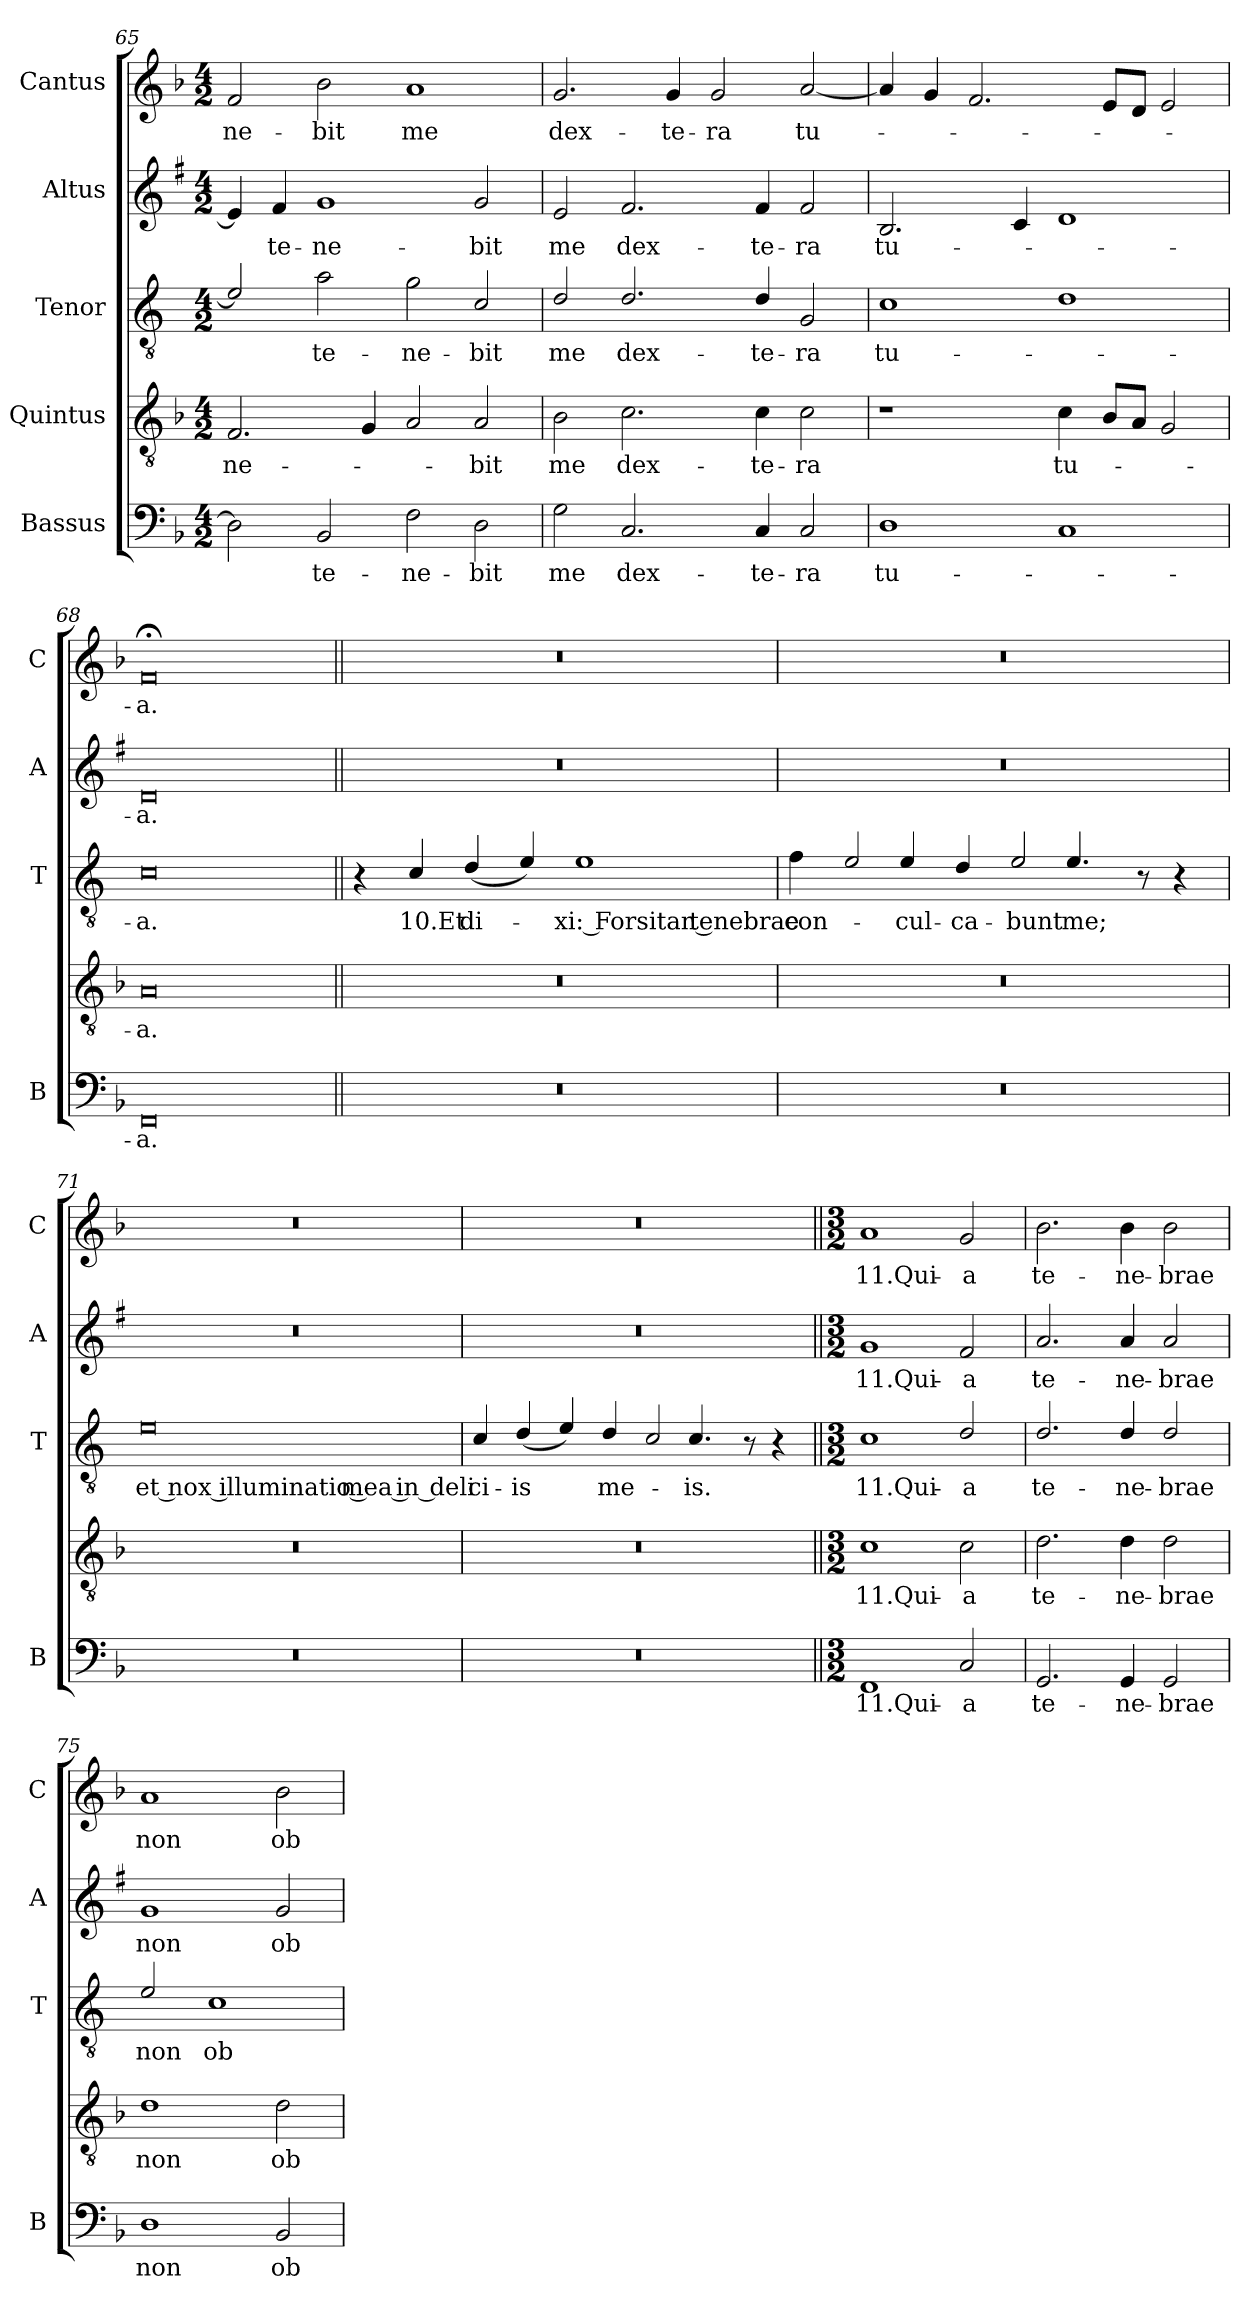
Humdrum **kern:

**kern	**text	**kern	**text	**kern	**text	**kern	**text	**kern	**text
*part5	*part5	*part4	*part4	*part3	*part3	*part2	*part2	*part1	*part1
*staff5	*staff5	*staff4	*staff4	*staff3	*staff3	*staff2	*staff2	*staff1	*staff1
*I"Bassus	*	*I"Quintus	*	*I"Tenor	*	*I"Altus	*	*I"Cantus	*
*I'B	*	*	*	*I'T	*	*I'A	*	*I'C	*
!!LO:LB:g=z
*clefF4	*	*clefGv2	*	*clefGv2	*	*clefG2	*	*clefG2	*
*	*	*	*	*ITrd4c7	*	*ITrd1c2	*	*	*
*k[b-]	*	*k[b-]	*	*k[b-]	*	*k[b-]	*	*k[b-]	*
*F:	*	*F:	*	*F:	*	*F:	*	*F:	*
*M4/2	*	*M4/2	*	*M4/2	*	*M4/2	*	*M4/2	*
=65	=65	=65	=65	=65	=65	=65	=65	=65	=65
!	!	!	!LO:LY:b	!	!	!	!	!	!LO:LY:b
2D\]	.	2.F/	-ne-	2A/]	.	4d/]	.	2f/	-ne-
!	!	!	!	!	!	!	!LO:LY:b	!	!
.	.	.	.	.	.	4e/	te-	.	.
!	!LO:LY:b	!	!	!	!LO:LY:b	!	!LO:LY:b	!	!LO:LY:b
2BB-/	te-	.	.	2d\	te-	1f	-ne-	2b-\	-bit
.	.	4G/	.	.	.	.	.	.	.
!	!LO:LY:b	!	!	!	!LO:LY:b	!	!	!	!LO:LY:b
2F\	-ne-	2A/	.	2c\	-ne-	.	.	1a	me
!	!LO:LY:b	!	!LO:LY:b	!	!LO:LY:b	!	!LO:LY:b	!	!
2D\	-bit	2A/	-bit	2F/	-bit	2f/	-bit	.	.
=66	=66	=66	=66	=66	=66	=66	=66	=66	=66
!	!LO:LY:b	!	!LO:LY:b	!	!LO:LY:b	!	!LO:LY:b	!	!LO:LY:b
2G\	me	2B-\	me	2G/	me	2d/	me	2.g/	dex-
!	!LO:LY:b	!	!LO:LY:b	!	!LO:LY:b	!	!LO:LY:b	!	!
2.C/	dex-	2.c\	dex-	2.G/	dex-	2.e/	dex-	.	.
!	!	!	!	!	!	!	!	!	!LO:LY:b
.	.	.	.	.	.	.	.	4g/	-te-
!	!	!	!	!	!	!	!	!	!LO:LY:b
.	.	.	.	.	.	.	.	2g/	-ra
!	!LO:LY:b	!	!LO:LY:b	!	!LO:LY:b	!	!LO:LY:b	!	!
4C/	-te-	4c\	-te-	4G/	-te-	4e/	-te-	.	.
!	!LO:LY:b	!	!LO:LY:b	!	!LO:LY:b	!	!LO:LY:b	!	!LO:LY:b
2C/	-ra	2c\	-ra	2C/	-ra	2e/	-ra	[2a/	tu-
=67	=67	=67	=67	=67	=67	=67	=67	=67	=67
!	!LO:LY:b	!	!	!	!LO:LY:b	!	!LO:LY:b	!	!
1D	tu-	1r	.	1F	tu-	2.A/	tu-	4a/]	.
.	.	.	.	.	.	.	.	4g/	.
.	.	.	.	.	.	.	.	2.f/	.
.	.	.	.	.	.	4B-/	.	.	.
!	!	!	!LO:LY:b	!	!	!	!	!	!
1C	.	4c\	tu-	1G	.	1c	.	.	.
.	.	8B-/L	.	.	.	.	.	8e/L	.
.	.	8A/J	.	.	.	.	.	8d/J	.
.	.	2G/	.	.	.	.	.	2e/	.
=68	=68	=68	=68	=68	=68	=68	=68	=68	=68
!	!LO:LY:b	!	!LO:LY:b	!	!LO:LY:b	!	!LO:LY:b	!	!LO:LY:b
0FF	-a.	0A	-a.	0F	-a.	0c	-a.	0f;<	-a.
!!LO:LB:g=z
=69||	=69||	=69||	=69||	=69||	=69||	=69||	=69||	=69||	=69||
0r	.	0r	.	4r	.	0r	.	0r	.
!	!	!	!	!	!LO:LY:b	!	!	!	!
.	.	.	.	4F/	10.Et	.	.	.	.
!	!	!	!	!	!LO:LY:b	!	!	!	!
.	.	.	.	(<4G/	di-	.	.	.	.
.	.	.	.	4A/)	.	.	.	.	.
!	!	!	!	!	!LO:LY:b	!	!	!	!
.	.	.	.	1A	-xi: Forsitan tenebrae	.	.	.	.
=70	=70	=70	=70	=70	=70	=70	=70	=70	=70
!	!	!	!	!	!LO:LY:b	!	!	!	!
0r	.	0r	.	4B-\	con-	0r	.	0r	.
!	!	!	!	!LO:N:head=open	!	!	!	!	!
.	.	.	.	4A/	.	.	.	.	.
!	!	!	!	!	!LO:LY:b	!	!	!	!
.	.	.	.	4A/	-cul-	.	.	.	.
!	!	!	!	!	!LO:LY:b	!	!	!	!
.	.	.	.	4G/	-ca-	.	.	.	.
!	!	!	!	!LO:N:head=open	!LO:LY:b	!	!	!	!
.	.	.	.	4A/	-bunt	.	.	.	.
!	!	!	!	!	!LO:LY:b	!	!	!	!
.	.	.	.	4.A/	me;	.	.	.	.
.	.	.	.	8r	.	.	.	.	.
.	.	.	.	4r	.	.	.	.	.
=71	=71	=71	=71	=71	=71	=71	=71	=71	=71
!	!	!	!	!	!LO:LY:b	!	!	!	!
0r	.	0r	.	0A	et nox illuminatio mea in deli-	0r	.	0r	.
=72	=72	=72	=72	=72	=72	=72	=72	=72	=72
!	!	!	!	!	!LO:LY:b	!	!	!	!
0r	.	0r	.	4F/	-ci-	0r	.	0r	.
!	!	!	!	!	!LO:LY:b	!	!	!	!
.	.	.	.	(<4G/	-is	.	.	.	.
.	.	.	.	4A/)	.	.	.	.	.
!	!	!	!	!	!LO:LY:b	!	!	!	!
.	.	.	.	4G/	me-	.	.	.	.
!	!	!	!	!LO:N:head=open	!	!	!	!	!
.	.	.	.	4F/	.	.	.	.	.
!	!	!	!	!	!LO:LY:b	!	!	!	!
.	.	.	.	4.F/	-is.	.	.	.	.
.	.	.	.	8r	.	.	.	.	.
.	.	.	.	4r	.	.	.	.	.
!!LO:LB:g=z
=73||	=73||	=73||	=73||	=73||	=73||	=73||	=73||	=73||	=73||
*M3/2	*	*M3/2	*	*M3/2	*	*M3/2	*	*M3/2	*
!	!LO:LY:b	!	!LO:LY:b	!	!LO:LY:b	!	!LO:LY:b	!	!LO:LY:b
1FF	11.Qui-	1c	11.Qui-	1F	11.Qui-	1f	11.Qui-	1a	11.Qui-
!	!LO:LY:b	!	!LO:LY:b	!	!LO:LY:b	!	!LO:LY:b	!	!LO:LY:b
2C/	-a	2c\	-a	2G/	-a	2e/	-a	2g/	-a
=74	=74	=74	=74	=74	=74	=74	=74	=74	=74
!	!LO:LY:b	!	!LO:LY:b	!	!LO:LY:b	!	!LO:LY:b	!	!LO:LY:b
2.GG/	te-	2.d\	te-	2.G/	te-	2.g/	te-	2.b-\	te-
!	!LO:LY:b	!	!LO:LY:b	!	!LO:LY:b	!	!LO:LY:b	!	!LO:LY:b
4GG/	-ne-	4d\	-ne-	4G/	-ne-	4g/	-ne-	4b-\	-ne-
!	!LO:LY:b	!	!LO:LY:b	!	!LO:LY:b	!	!LO:LY:b	!	!LO:LY:b
2GG/	-brae	2d\	-brae	2G/	-brae	2g/	-brae	2b-\	-brae
=75	=75	=75	=75	=75	=75	=75	=75	=75	=75
!	!LO:LY:b	!	!LO:LY:b	!	!LO:LY:b	!	!LO:LY:b	!	!LO:LY:b
1D	non	1d	non	2A/	non	1f	non	1a	non
!	!	!	!	!	!LO:LY:b	!	!	!	!
.	.	.	.	1F	ob-	.	.	.	.
!	!LO:LY:b	!	!LO:LY:b	!	!	!	!LO:LY:b	!	!LO:LY:b
2BB-/	ob-	2d\	ob-	.	.	2f/	ob-	2b-\	ob-
=	=	=	=	=	=	=	=	=	=
*-	*-	*-	*-	*-	*-	*-	*-	*-	*-
